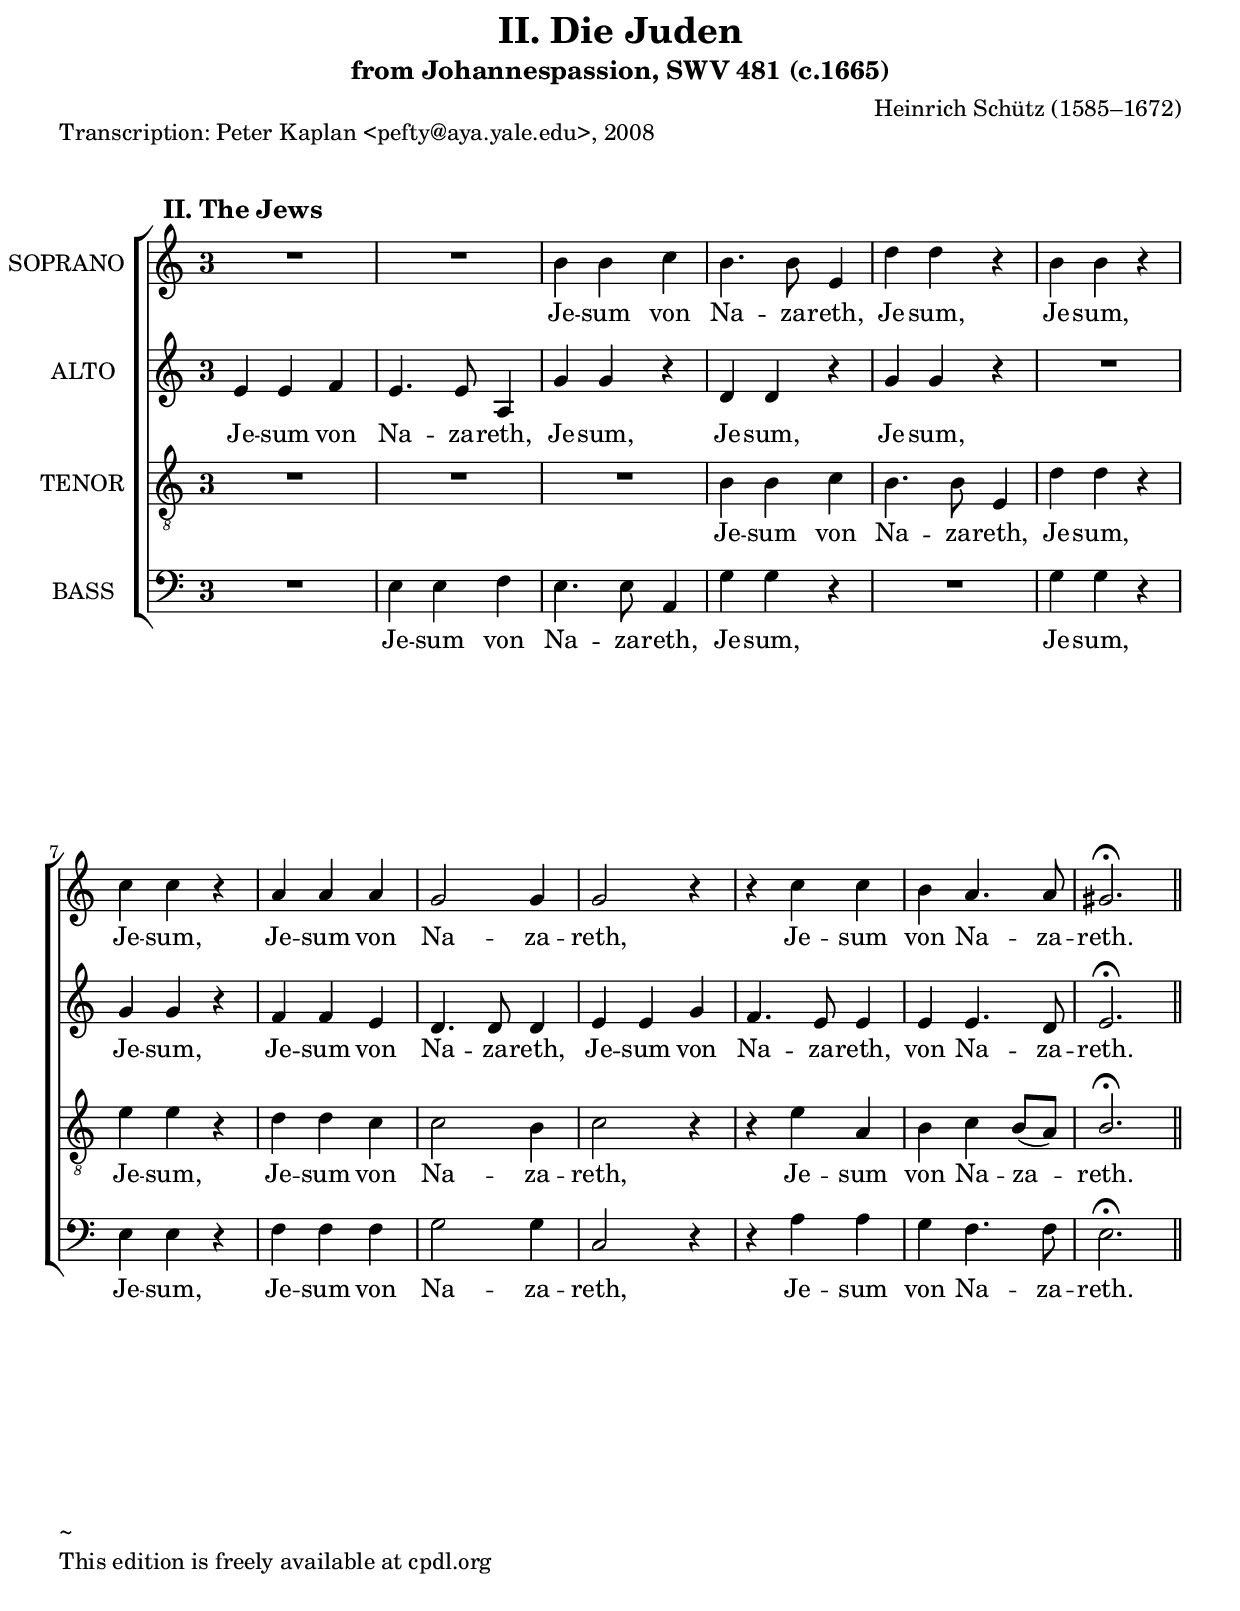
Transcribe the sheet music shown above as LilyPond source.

     \version "2.10.10"
\paper {
  between-system-space = 2.0\cm
  between-system-padding = #1
  ragged-bottom=##f
  ragged-last-bottom=##f
  bottom-margin = 2.0\cm
  top-margin = 0.1\cm
%  system-count = #6
  systemSeparatorMarkup = ""
}
\header {
    title = "II. Die Juden"
    subtitle = "from Johannespassion, SWV 481 (c.1665)"
    composer = "Heinrich Schütz (1585–1672)"
    date = "1623"
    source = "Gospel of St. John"
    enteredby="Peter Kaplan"
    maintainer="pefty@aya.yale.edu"
    piece ="Transcription: Peter Kaplan <pefty@aya.yale.edu>, 2008"
    texidoc = "

Translation of text:
Jesus of Nazareth."
}

     \score { 
      <<
        \new ChoirStaff <<
        \new Staff = CantusOne <<
               {  
      <<
     \override Stem #'neutral-direction = #up 
     \override Staff.TimeSignature #'style = #'() 
        \new Voice = "CantusOne" {
     \override NoteHead #'style = #'baroque
        \set Staff.midiInstrument = "synth voice"
        \set Staff.vocalName = "SOPRANO "
        \clef treble
        \key a \minor
\time 3/4 \once \override Staff.TimeSignature #'style = #'single-digit
R2.^\markup{ \hspace#-10 \raise #2 \bold \line { \large II. \large The \large Jews}} 
R2.
b'4 b' c''
b'4. b'8 e'4
d''4 d'' r
b'4 b' r
c''4 c'' r
a'4 a' a'
g'2 g'4
g'2 r4
r4 c'' c''
b'4 a'4. a'8
gis'2.\fermata
\bar "||"
}
>>
}

>>

\new Lyrics 
\lyricsto "CantusOne"
        { 
Je -- sum von 
Na -- za -- reth,
Je -- sum,
Je -- sum,
Je -- sum,
Je -- sum von 
Na -- za -- reth,
   Je -- sum
von Na -- za -- 
reth.
}


        \new Staff = Altus <<
               {  
      <<
     \override Stem #'neutral-direction = #up 
     \override Staff.TimeSignature #'style = #'()
        \new Voice = "Altus" {
     \override NoteHead #'style = #'baroque
        \set Staff.midiInstrument = "synth voice"
        \set Staff.vocalName = "ALTO "
        \clef treble
        \key a \minor 
\time 3/4 \once \override Staff.TimeSignature #'style = #'single-digit
e'4 e' f'
e'4. e'8 a4
g'4 g' r
d'4 d' r
g'4 g' r
R2.
g'4 g' r
f'4 f' e'
d'4. d'8 d'4
e'4 e' g'
f'4. e'8 e'4
e'4 e'4. d'8
e'2.\fermata
\bar "||"
}
>>
}

>>

\new Lyrics 
\lyricsto "Altus"
        { 
Je -- sum von 
Na -- za -- reth,
Je -- sum,
Je -- sum,
Je -- sum,
Je -- sum,
Je -- sum von 
Na -- za -- reth,
Je -- sum von 
Na -- za -- reth,
von Na -- za -- 
reth.
}


        \new Staff = Tenor <<
               {  
      <<
     \override Stem #'neutral-direction = #up 
     \override Staff.TimeSignature #'style = #'()
        \new Voice = "Tenor" {
     \override NoteHead #'style = #'baroque
        \set Staff.midiInstrument = "synth voice"
        \set Staff.vocalName = "TENOR "
        \clef "G_8"
        \key a \minor 
\time 3/4 \once \override Staff.TimeSignature #'style = #'single-digit
R2.
R2.
R2.
b4 b c'
b4. b8 e4
d'4 d' r
e'4 e' r
d'4 d' c'
c'2 b4
c'2 r4
r4 e' a
b4 c' \stemUp b8( a) 
b2.\fermata
\bar "||"
}
>>
}

>>

\new Lyrics 
\lyricsto "Tenor"
        { 
Je -- sum von 
Na -- za -- reth,
Je -- sum,
Je -- sum,
Je -- sum von 
Na -- za -- reth,
   Je -- sum 
von Na -- za -- 
reth.
}


        \new Staff = Bassus <<
               {  
      <<
     \override Stem #'neutral-direction = #up 
     \override Staff.TimeSignature #'style = #'()
        \new Voice = "Bassus" {
     \override NoteHead #'style = #'baroque
        \set Staff.midiInstrument = "synth voice"
        \set Staff.vocalName = "BASS "
        \clef bass
        \key a \minor 
\time 3/4 \once \override Staff.TimeSignature #'style = #'single-digit
R2.
e4 e f
e4. e8 a,4
g4 g r
R2.
g4 g r
e4 e r
f4 f f 
g2 g4
c2 r4
r4 a a 
g4 f4. f8
e2.\fermata
\bar "||"
}
>>
}

>>

\new Lyrics 
\lyricsto "Bassus"
        { 
Je -- sum von 
Na -- za -- reth,
Je -- sum,
Je -- sum,
Je -- sum,
Je -- sum von 
Na -- za -- reth,
   Je -- sum 
von Na -- za -- 
reth.
}


>>


>>
   



%{
\midi { 
\context { 
\Score 
tempoWholesPerMinute = #(ly:make-moment 162 4) 
} 
} 
%}



     }
\layout { 
         \context { 
          \Staff \consists "Horizontal_bracket_engraver" 
          }
         }
\markup{\column{\line{ ~ } \line{This edition is freely available at cpdl.org}} 
} 



















